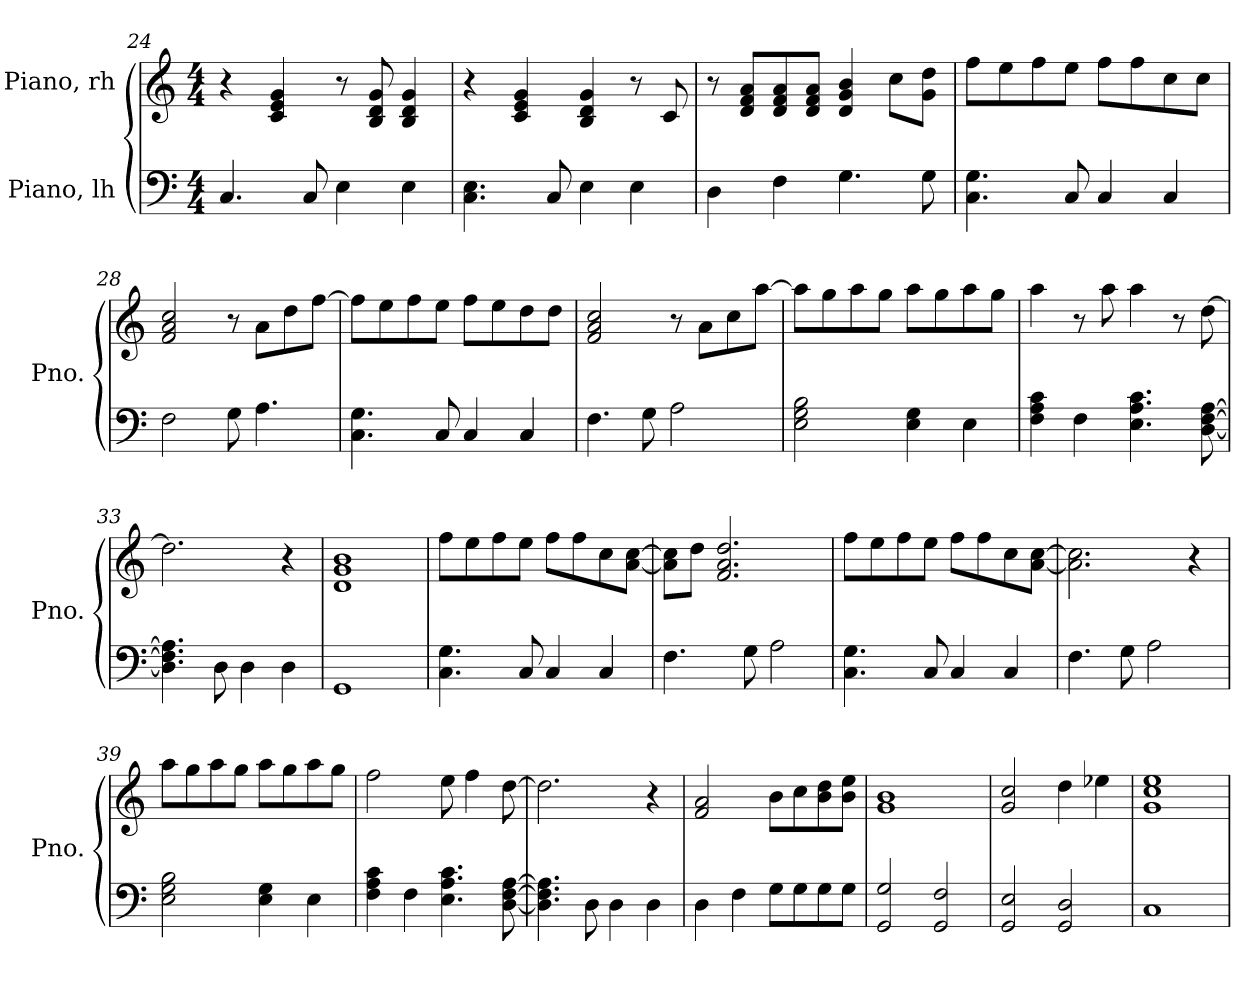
**kern	**kern
*part2	*part1
*staff2	*staff1
*I"Piano, lh	*I"Piano, rh
*I'Pno.	*I'Pno.
!!LO:LB:g=z
*clefF4	*clefG2
*k[]	*k[]
*M4/4	*M4/4
=24	=24
4.C/	4r
.	4c/ 4e/ 4g/
8C/	.
4E\	8r
.	8B/ 8d/ 8g/
4E\	4B/ 4d/ 4g/
=25	=25
4.C\ 4.E\	4r
.	4c/ 4e/ 4g/
8C/	.
4E\	4B/ 4d/ 4g/
4E\	8r
.	8c/
=26	=26
4D\	8r
.	8d/ 8f/ 8a/L
4F\	8d/ 8f/ 8a/
.	8d/ 8f/ 8a/J
4.G\	4d/ 4g/ 4b/
.	8cc\L
8G\	8g\ 8dd\J
=27	=27
4.C\ 4.G\	8ff\L
.	8ee\
.	8ff\
8C/	8ee\J
4C/	8ff\L
.	8ff\
4C/	8cc\
.	8cc\J
=28	=28
2F\	2f/ 2a/ 2cc/
8G\	8r
4.A\	8a\L
.	8dd\
.	[8ff\J
!!LO:LB:g=z
=29	=29
4.C\ 4.G\	8ff\L]
.	8ee\
.	8ff\
8C/	8ee\J
4C/	8ff\L
.	8ee\
4C/	8dd\
.	8dd\J
=30	=30
4.F\	2f/ 2a/ 2cc/
8G\	.
2A\	8r
.	8a\L
.	8cc\
.	[8aa\J
=31	=31
2E\ 2G\ 2B\	8aa\L]
.	8gg\
.	8aa\
.	8gg\J
4E\ 4G\	8aa\L
.	8gg\
4E\	8aa\
.	8gg\J
=32	=32
4F\ 4A\ 4c\	4aa\
4F\	8r
.	8aa\
4.E\ 4.A\ 4.c\	4aa\
.	8r
[8D\ [8F\ [8A\	[8dd\
=33	=33
4.D\] 4.F\] 4.A\]	2.dd\]
8D\	.
4D\	.
4D\	4r
=34	=34
1GG	1d 1g 1b
!!LO:PB:g=z
=35	=35
4.C\ 4.G\	8ff\L
.	8ee\
.	8ff\
8C/	8ee\J
4C/	8ff\L
.	8ff\
4C/	8cc\
.	[8a\ [8cc\J
=36	=36
4.F\	8a\] 8cc\]L
.	8dd\J
.	2.f/ 2.a/ 2.dd/
8G\	.
2A\	.
=37	=37
4.C\ 4.G\	8ff\L
.	8ee\
.	8ff\
8C/	8ee\J
4C/	8ff\L
.	8ff\
4C/	8cc\
.	[8a\ [8cc\J
=38	=38
4.F\	2.a\] 2.cc\]
8G\	.
2A\	.
.	4r
=39	=39
2E\ 2G\ 2B\	8aa\L
.	8gg\
.	8aa\
.	8gg\J
4E\ 4G\	8aa\L
.	8gg\
4E\	8aa\
.	8gg\J
=40	=40
4F\ 4A\ 4c\	2ff\
4F\	.
4.E\ 4.A\ 4.c\	8ee\
.	4ff\
[8D\ [8F\ [8A\	[8dd\
!!LO:LB:g=z
=41	=41
4.D\] 4.F\] 4.A\]	2.dd\]
8D\	.
4D\	.
4D\	4r
=42	=42
4D\	2f/ 2a/
4F\	.
8G\L	8b\L
8G\	8cc\
8G\	8b\ 8dd\
8G\J	8b\ 8ee\J
=43	=43
2GG/ 2G/	1g 1b
2GG/ 2F/	.
=44	=44
2GG/ 2E/	2g/ 2cc/
2GG/ 2D/	4dd\
.	4ee-X\
=45	=45
1C	1g 1cc 1ee
=	=
*-	*-
